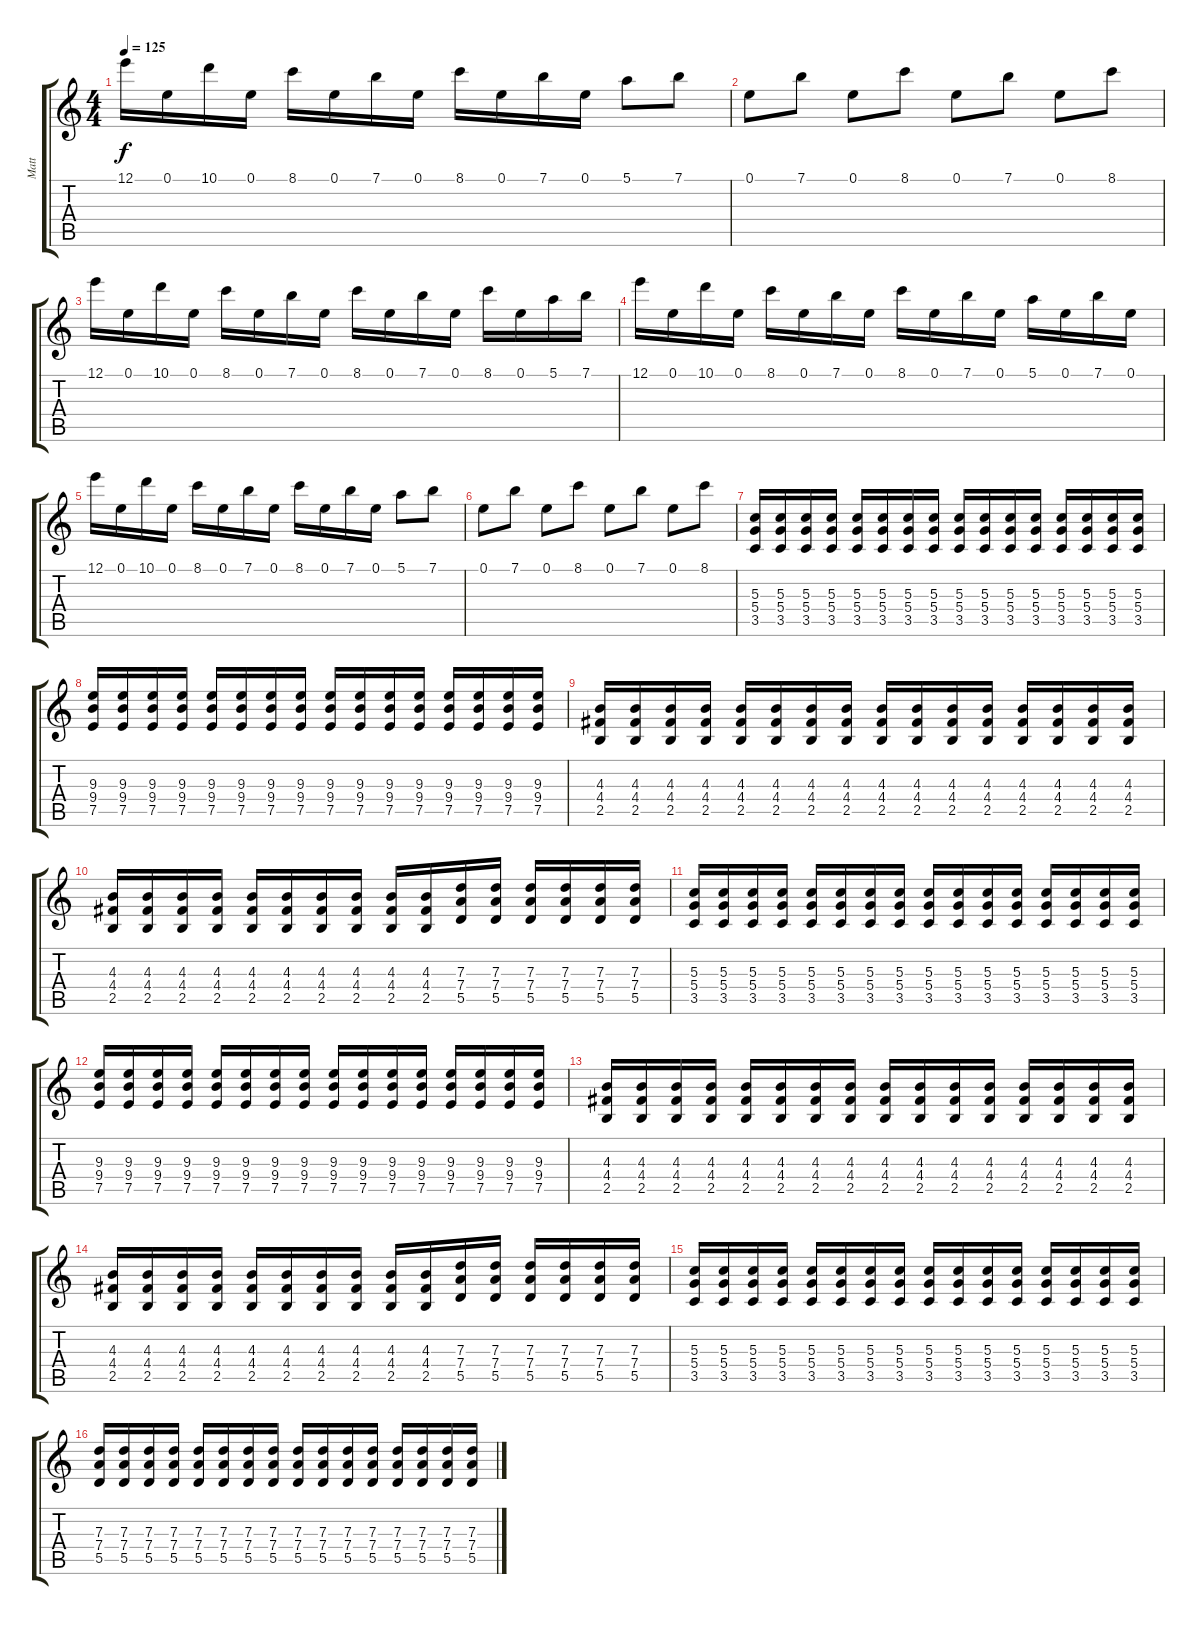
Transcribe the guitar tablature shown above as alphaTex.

\track ("Matt" "Matt") {instrument overdrivenguitar}
\staff {score tabs}
\tuning (E4 B3 G3 D3 A2 E2) {hide}
\ts (4 4)
\tempo 125
\clef g2
\ks c
12.1.16{dy f} 0.1.16 10.1.16 0.1.16 8.1.16 0.1.16 7.1.16 0.1.16 8.1.16 0.1.16 7.1.16 0.1.16 5.1.8 7.1.8 |
0.1.8 7.1.8 0.1.8 8.1.8 0.1.8 7.1.8 0.1.8 8.1.8 |
12.1.16 0.1.16 10.1.16 0.1.16 8.1.16 0.1.16 7.1.16 0.1.16 8.1.16 0.1.16 7.1.16 0.1.16 8.1.16 0.1.16 5.1.16 7.1.16 |
12.1.16 0.1.16 10.1.16 0.1.16 8.1.16 0.1.16 7.1.16 0.1.16 8.1.16 0.1.16 7.1.16 0.1.16 5.1.16 0.1.16 7.1.16 0.1.16 |
12.1.16 0.1.16 10.1.16 0.1.16 8.1.16 0.1.16 7.1.16 0.1.16 8.1.16 0.1.16 7.1.16 0.1.16 5.1.8 7.1.8 |
0.1.8 7.1.8 0.1.8 8.1.8 0.1.8 7.1.8 0.1.8 8.1.8 |
(5.3 5.4 3.5).16 (5.3 5.4 3.5).16 (5.3 5.4 3.5).16 (5.3 5.4 3.5).16 (5.3 5.4 3.5).16 (5.3 5.4 3.5).16 (5.3 5.4 3.5).16 (5.3 5.4 3.5).16 (5.3 5.4 3.5).16 (5.3 5.4 3.5).16 (5.3 5.4 3.5).16 (5.3 5.4 3.5).16 (5.3 5.4 3.5).16 (5.3 5.4 3.5).16 (5.3 5.4 3.5).16 (5.3 5.4 3.5).16 |
(9.3 9.4 7.5).16 (9.3 9.4 7.5).16 (9.3 9.4 7.5).16 (9.3 9.4 7.5).16 (9.3 9.4 7.5).16 (9.3 9.4 7.5).16 (9.3 9.4 7.5).16 (9.3 9.4 7.5).16 (9.3 9.4 7.5).16 (9.3 9.4 7.5).16 (9.3 9.4 7.5).16 (9.3 9.4 7.5).16 (9.3 9.4 7.5).16 (9.3 9.4 7.5).16 (9.3 9.4 7.5).16 (9.3 9.4 7.5).16 |
(4.3 4.4 2.5).16 (4.3 4.4 2.5).16 (4.3 4.4 2.5).16 (4.3 4.4 2.5).16 (4.3 4.4 2.5).16 (4.3 4.4 2.5).16 (4.3 4.4 2.5).16 (4.3 4.4 2.5).16 (4.3 4.4 2.5).16 (4.3 4.4 2.5).16 (4.3 4.4 2.5).16 (4.3 4.4 2.5).16 (4.3 4.4 2.5).16 (4.3 4.4 2.5).16 (4.3 4.4 2.5).16 (4.3 4.4 2.5).16 |
(4.3 4.4 2.5).16 (4.3 4.4 2.5).16 (4.3 4.4 2.5).16 (4.3 4.4 2.5).16 (4.3 4.4 2.5).16 (4.3 4.4 2.5).16 (4.3 4.4 2.5).16 (4.3 4.4 2.5).16 (4.3 4.4 2.5).16 (4.3 4.4 2.5).16 (7.3 7.4 5.5).16 (7.3 7.4 5.5).16 (7.3 7.4 5.5).16 (7.3 7.4 5.5).16 (7.3 7.4 5.5).16 (7.3 7.4 5.5).16 |
(5.3 5.4 3.5).16 (5.3 5.4 3.5).16 (5.3 5.4 3.5).16 (5.3 5.4 3.5).16 (5.3 5.4 3.5).16 (5.3 5.4 3.5).16 (5.3 5.4 3.5).16 (5.3 5.4 3.5).16 (5.3 5.4 3.5).16 (5.3 5.4 3.5).16 (5.3 5.4 3.5).16 (5.3 5.4 3.5).16 (5.3 5.4 3.5).16 (5.3 5.4 3.5).16 (5.3 5.4 3.5).16 (5.3 5.4 3.5).16 |
(9.3 9.4 7.5).16 (9.3 9.4 7.5).16 (9.3 9.4 7.5).16 (9.3 9.4 7.5).16 (9.3 9.4 7.5).16 (9.3 9.4 7.5).16 (9.3 9.4 7.5).16 (9.3 9.4 7.5).16 (9.3 9.4 7.5).16 (9.3 9.4 7.5).16 (9.3 9.4 7.5).16 (9.3 9.4 7.5).16 (9.3 9.4 7.5).16 (9.3 9.4 7.5).16 (9.3 9.4 7.5).16 (9.3 9.4 7.5).16 |
(4.3 4.4 2.5).16 (4.3 4.4 2.5).16 (4.3 4.4 2.5).16 (4.3 4.4 2.5).16 (4.3 4.4 2.5).16 (4.3 4.4 2.5).16 (4.3 4.4 2.5).16 (4.3 4.4 2.5).16 (4.3 4.4 2.5).16 (4.3 4.4 2.5).16 (4.3 4.4 2.5).16 (4.3 4.4 2.5).16 (4.3 4.4 2.5).16 (4.3 4.4 2.5).16 (4.3 4.4 2.5).16 (4.3 4.4 2.5).16 |
(4.3 4.4 2.5).16 (4.3 4.4 2.5).16 (4.3 4.4 2.5).16 (4.3 4.4 2.5).16 (4.3 4.4 2.5).16 (4.3 4.4 2.5).16 (4.3 4.4 2.5).16 (4.3 4.4 2.5).16 (4.3 4.4 2.5).16 (4.3 4.4 2.5).16 (7.3 7.4 5.5).16 (7.3 7.4 5.5).16 (7.3 7.4 5.5).16 (7.3 7.4 5.5).16 (7.3 7.4 5.5).16 (7.3 7.4 5.5).16 |
(5.3 5.4 3.5).16 (5.3 5.4 3.5).16 (5.3 5.4 3.5).16 (5.3 5.4 3.5).16 (5.3 5.4 3.5).16 (5.3 5.4 3.5).16 (5.3 5.4 3.5).16 (5.3 5.4 3.5).16 (5.3 5.4 3.5).16 (5.3 5.4 3.5).16 (5.3 5.4 3.5).16 (5.3 5.4 3.5).16 (5.3 5.4 3.5).16 (5.3 5.4 3.5).16 (5.3 5.4 3.5).16 (5.3 5.4 3.5).16 |
(7.3 7.4 5.5).16 (7.3 7.4 5.5).16 (7.3 7.4 5.5).16 (7.3 7.4 5.5).16 (7.3 7.4 5.5).16 (7.3 7.4 5.5).16 (7.3 7.4 5.5).16 (7.3 7.4 5.5).16 (7.3 7.4 5.5).16 (7.3 7.4 5.5).16 (7.3 7.4 5.5).16 (7.3 7.4 5.5).16 (7.3 7.4 5.5).16 (7.3 7.4 5.5).16 (7.3 7.4 5.5).16 (7.3 7.4 5.5).16
